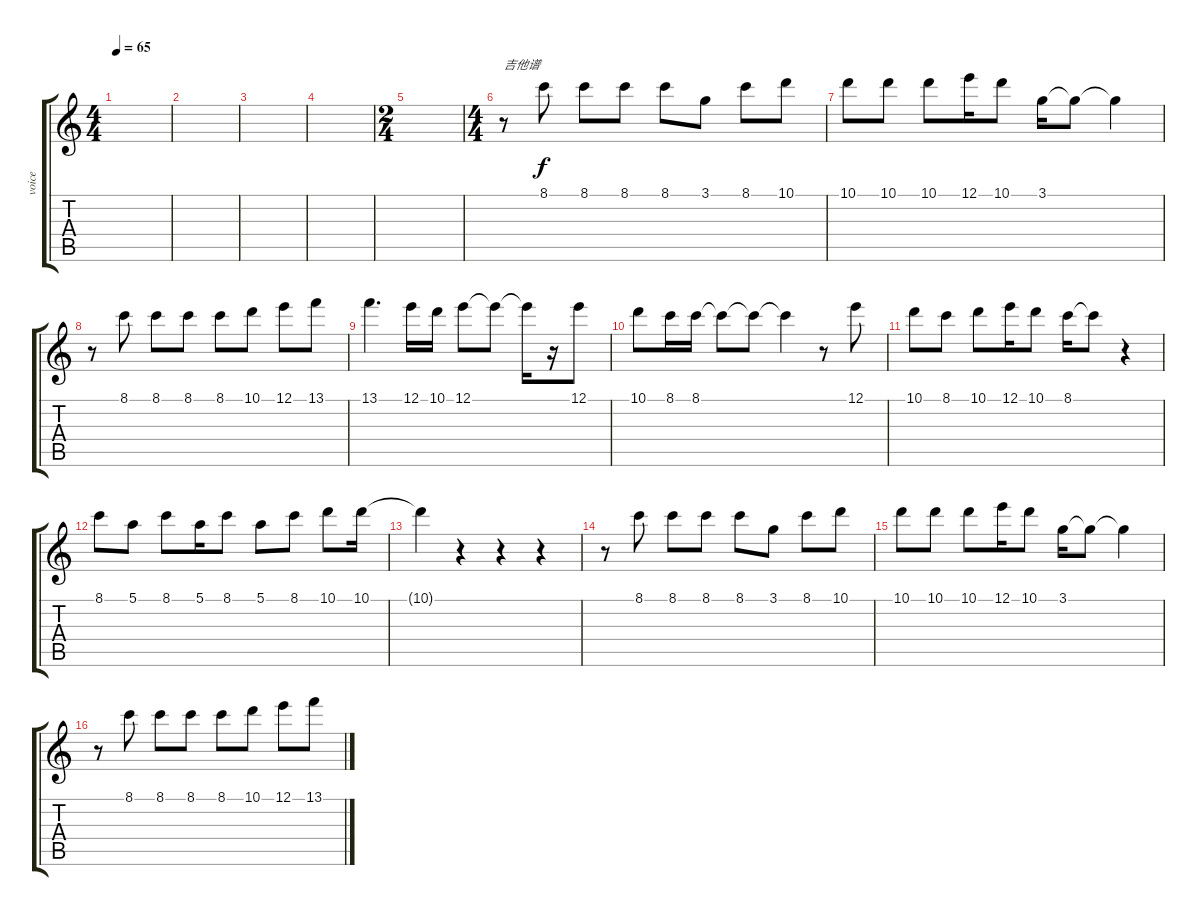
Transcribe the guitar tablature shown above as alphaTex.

\track ("voice" "voice") {instrument acousticguitarsteel}
\staff {score tabs}
\tuning (E4 B3 G3 D3 A2 E2) {hide}
\ts (4 4)
\tempo 65
\clef g2
\ks c
|
|
|
|
\ts (2 4)
|
\ts (4 4)
r.8{txt "吉他谱"} 8.1.8 8.1.8 8.1.8 8.1.8 3.1.8 8.1.8 10.1.8 |
10.1.8 10.1.8 10.1.8 12.1.16 10.1.8 3.1.16 3.1{t}.8 3.1{t}.4 |
r.8 8.1.8 8.1.8 8.1.8 8.1.8 10.1.8 12.1.8 13.1.8 |
13.1.4{d} 12.1.16 10.1.16 12.1.8 12.1{t}.8 12.1{t}.16 r.16 12.1.8 |
10.1.8 8.1.16 8.1.16 8.1{t}.8 8.1{t}.8 8.1{t}.4 r.8 12.1.8 |
10.1.8 8.1.8 10.1.8 12.1.16 10.1.8 8.1.16 8.1{t}.8 r.4 |
8.1.8 5.1.8 8.1.8 5.1.16 8.1.8 5.1.8 8.1.8 10.1.8 10.1.16 |
10.1{t}.4 r.4 r.4 r.4 |
r.8 8.1.8 8.1.8 8.1.8 8.1.8 3.1.8 8.1.8 10.1.8 |
10.1.8 10.1.8 10.1.8 12.1.16 10.1.8 3.1.16 3.1{t}.8 3.1{t}.4 |
r.8 8.1.8 8.1.8 8.1.8 8.1.8 10.1.8 12.1.8 13.1.8
